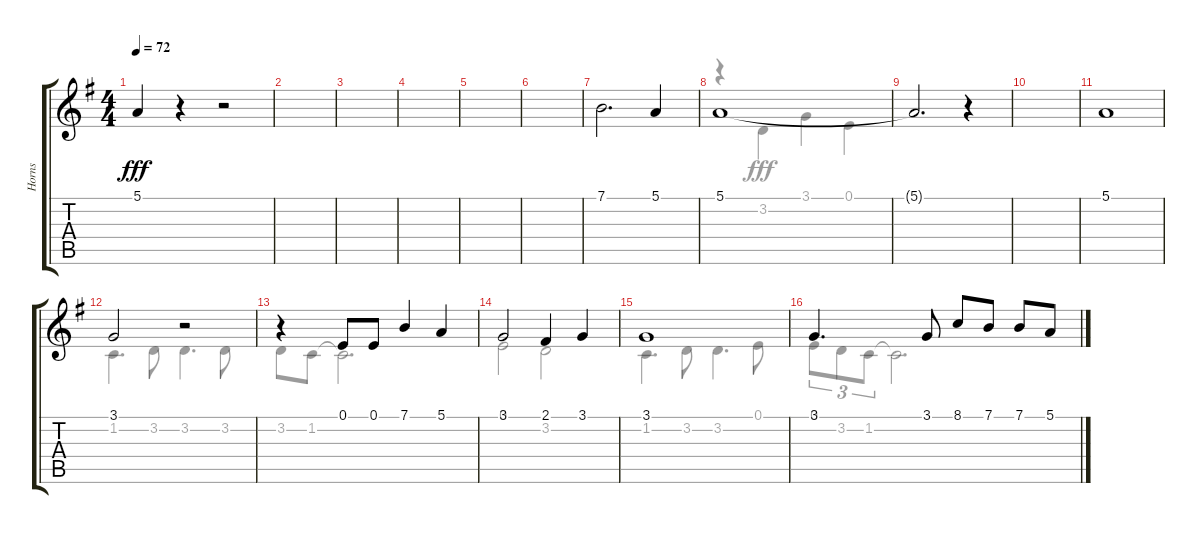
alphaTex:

\track ("Horns" "Horns") {instrument frenchhorn}
\staff {score tabs}
\tuning (E4 B3 G3 D3 A2 E2) {hide}
\voice
\ts (4 4)
\tempo 72
\clef g2
\ks g
5.1{t}.4{dy fff} r.4 r.2 |
|
|
|
|
|
7.1.2{d} 5.1.4 |
5.1.1 |
5.1{t}.2{d} r.4 |
|
5.1.1 |
3.1.2 r.2 |
r.4 0.1.8 0.1.8 7.1.4 5.1.4 |
3.1.2 2.1.4 3.1.4 |
3.1.1 |
3.1.4{d} 3.1.8 8.1.8 7.1.8 7.1.8 5.1.8
\voice
\clef g2
\ottava regular
\simile none
\ks g
|
|
|
|
|
|
|
r.4 3.2.4 3.1.4 0.1.4 |
|
|
|
1.2.4{d} 3.2.8 3.2.4{d} 3.2.8 |
3.2.8 1.2.8 1.2{t}.2{d} |
0.1.2 3.2.2 |
1.2.4{d} 3.2.8 3.2.4{d} 0.1.8 |
0.1.8{tu (3 2)} 3.2.8{tu (3 2)} 1.2.8{tu (3 2)} 1.2{t}.2{d}
